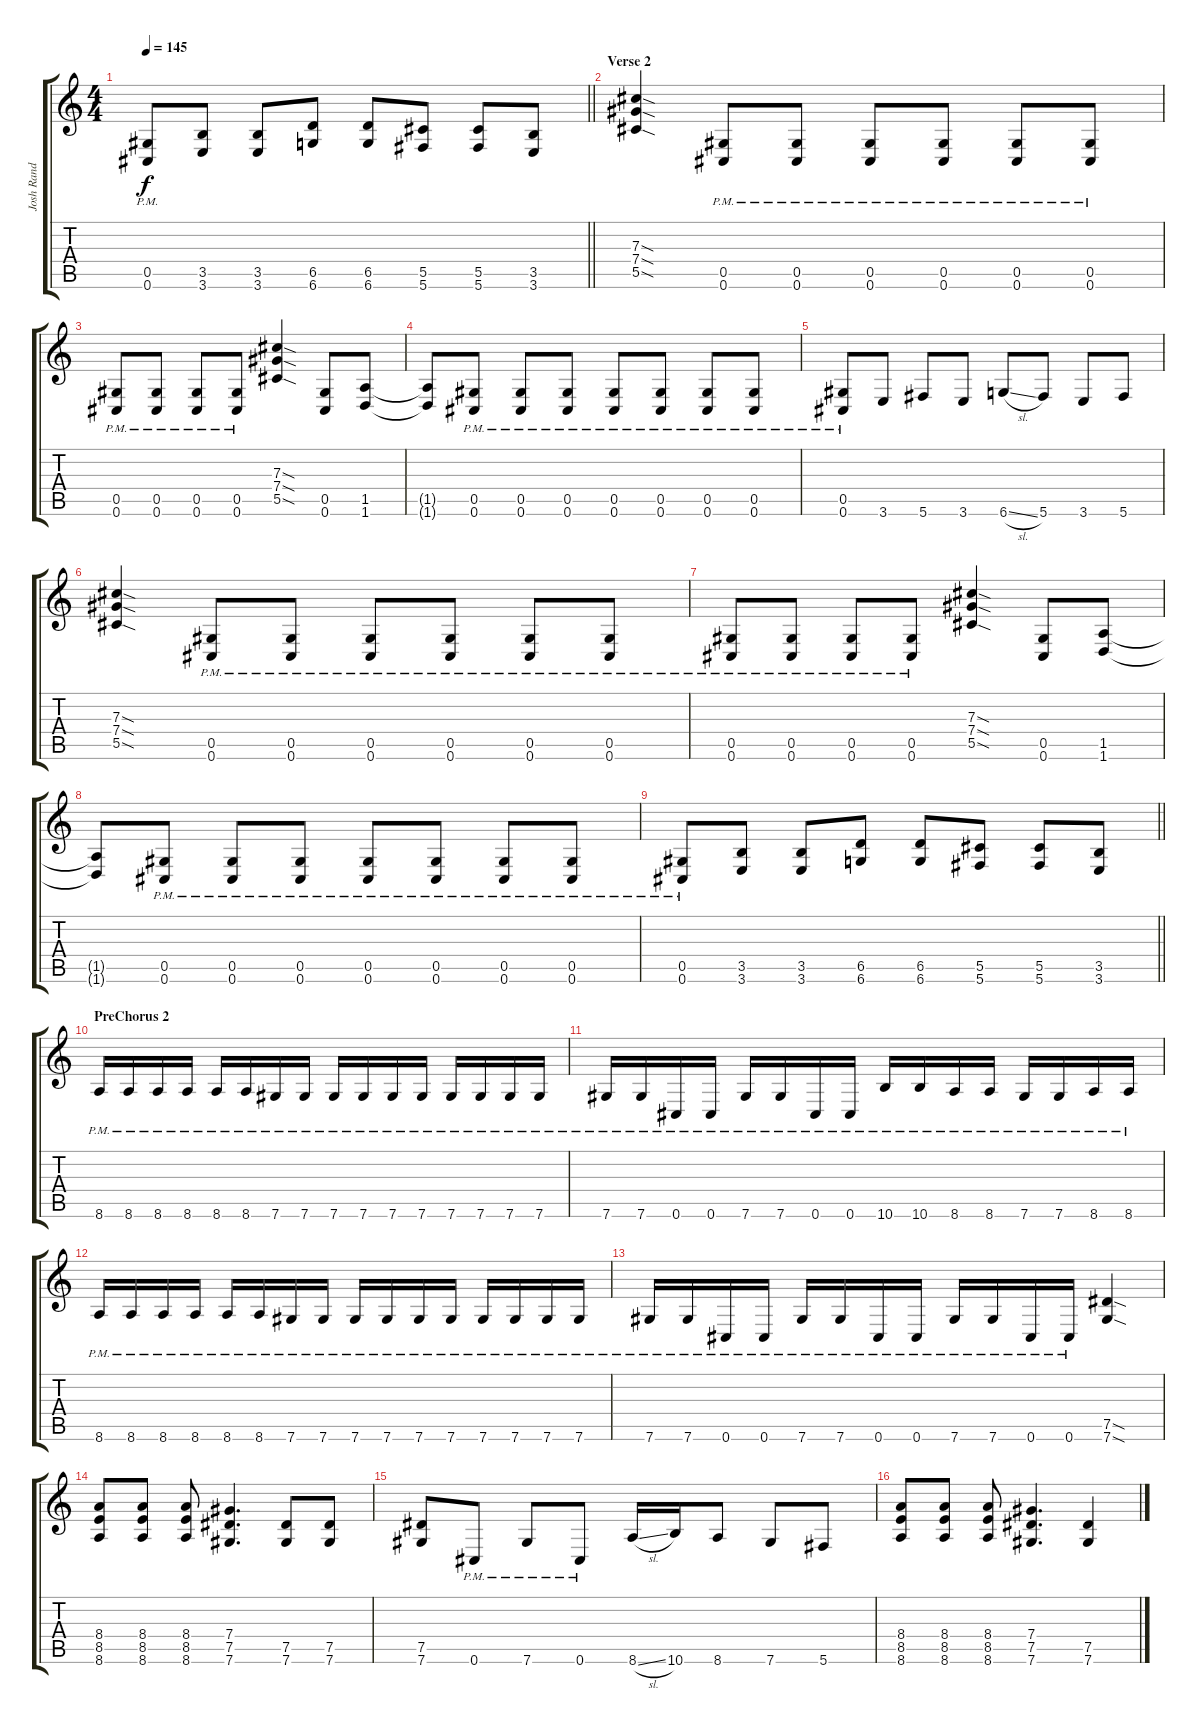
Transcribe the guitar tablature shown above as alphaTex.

\track ("Josh Rand" "Josh Rand") {instrument overdrivenguitar}
\staff {score tabs}
\tuning (Eb4 Bb3 Gb3 Db3 Ab2 Db2) {hide}
\ts (4 4)
\tempo 145
\clef g2
\barLineRight lightlight
\ks c
(0.5{pm} 0.6{pm}).8{dy f} (3.5 3.6).8 (3.5 3.6).8 (6.5 6.6).8 (6.5 6.6).8 (5.5 5.6).8 (5.5 5.6).8 (3.5 3.6).8 |
\section ("" "Verse 2")
(7.3{sod} 7.4{sod} 5.5{sod}).4 (0.5{pm} 0.6{pm}).8 (0.5{pm} 0.6{pm}).8 (0.5{pm} 0.6{pm}).8 (0.5{pm} 0.6{pm}).8 (0.5{pm} 0.6{pm}).8 (0.5{pm} 0.6{pm}).8 |
(0.5{pm} 0.6{pm}).8 (0.5{pm} 0.6{pm}).8 (0.5{pm} 0.6{pm}).8 (0.5{pm} 0.6{pm}).8 (7.3{sod} 7.4{sod} 5.5{sod}).4 (0.5 0.6).8 (1.5 1.6).8 |
(1.5{t} 1.6{t}).8 (0.5{pm} 0.6{pm}).8 (0.5{pm} 0.6{pm}).8 (0.5{pm} 0.6{pm}).8 (0.5{pm} 0.6{pm}).8 (0.5{pm} 0.6{pm}).8 (0.5{pm} 0.6{pm}).8 (0.5{pm} 0.6{pm}).8 |
(0.5{pm} 0.6{pm}).8 3.6.8 5.6.8 3.6.8 6.6{sl}.8 5.6.8 3.6.8 5.6.8 |
(7.3{sod} 7.4{sod} 5.5{sod}).4 (0.5{pm} 0.6{pm}).8 (0.5{pm} 0.6{pm}).8 (0.5{pm} 0.6{pm}).8 (0.5{pm} 0.6{pm}).8 (0.5{pm} 0.6{pm}).8 (0.5{pm} 0.6{pm}).8 |
(0.5{pm} 0.6{pm}).8 (0.5{pm} 0.6{pm}).8 (0.5{pm} 0.6{pm}).8 (0.5{pm} 0.6{pm}).8 (7.3{sod} 7.4{sod} 5.5{sod}).4 (0.5 0.6).8 (1.5 1.6).8 |
(1.5{t} 1.6{t}).8 (0.5{pm} 0.6{pm}).8 (0.5{pm} 0.6{pm}).8 (0.5{pm} 0.6{pm}).8 (0.5{pm} 0.6{pm}).8 (0.5{pm} 0.6{pm}).8 (0.5{pm} 0.6{pm}).8 (0.5{pm} 0.6{pm}).8 |
\barLineRight lightlight
(0.5{pm} 0.6{pm}).8 (3.5 3.6).8 (3.5 3.6).8 (6.5 6.6).8 (6.5 6.6).8 (5.5 5.6).8 (5.5 5.6).8 (3.5 3.6).8 |
\section ("" "PreChorus 2")
8.6{pm}.16 8.6{pm}.16 8.6{pm}.16 8.6{pm}.16 8.6{pm}.16 8.6{pm}.16 7.6{pm}.16 7.6{pm}.16 7.6{pm}.16 7.6{pm}.16 7.6{pm}.16 7.6{pm}.16 7.6{pm}.16 7.6{pm}.16 7.6{pm}.16 7.6{pm}.16 |
7.6{pm}.16 7.6{pm}.16 0.6{pm}.16 0.6{pm}.16 7.6{pm}.16 7.6{pm}.16 0.6{pm}.16 0.6{pm}.16 10.6{pm}.16 10.6{pm}.16 8.6{pm}.16 8.6{pm}.16 7.6{pm}.16 7.6{pm}.16 8.6{pm}.16 8.6{pm}.16 |
8.6{pm}.16 8.6{pm}.16 8.6{pm}.16 8.6{pm}.16 8.6{pm}.16 8.6{pm}.16 7.6{pm}.16 7.6{pm}.16 7.6{pm}.16 7.6{pm}.16 7.6{pm}.16 7.6{pm}.16 7.6{pm}.16 7.6{pm}.16 7.6{pm}.16 7.6{pm}.16 |
7.6{pm}.16 7.6{pm}.16 0.6{pm}.16 0.6{pm}.16 7.6{pm}.16 7.6{pm}.16 0.6{pm}.16 0.6{pm}.16 7.6{pm}.16 7.6{pm}.16 0.6{pm}.16 0.6{pm}.16 (7.5{sod} 7.6{sod}).4 |
(8.4 8.5 8.6).8 (8.4 8.5 8.6).8 (8.4 8.5 8.6).8 (7.4 7.5 7.6).4{d} (7.5 7.6).8 (7.5 7.6).8 |
(7.5 7.6).8 0.6{pm}.8 7.6{pm}.8 0.6{pm}.8 8.6{sl}.16 10.6.16 8.6.8 7.6.8 5.6.8 |
(8.4 8.5 8.6).8 (8.4 8.5 8.6).8 (8.4 8.5 8.6).8 (7.4 7.5 7.6).4{d} (7.5 7.6).4
